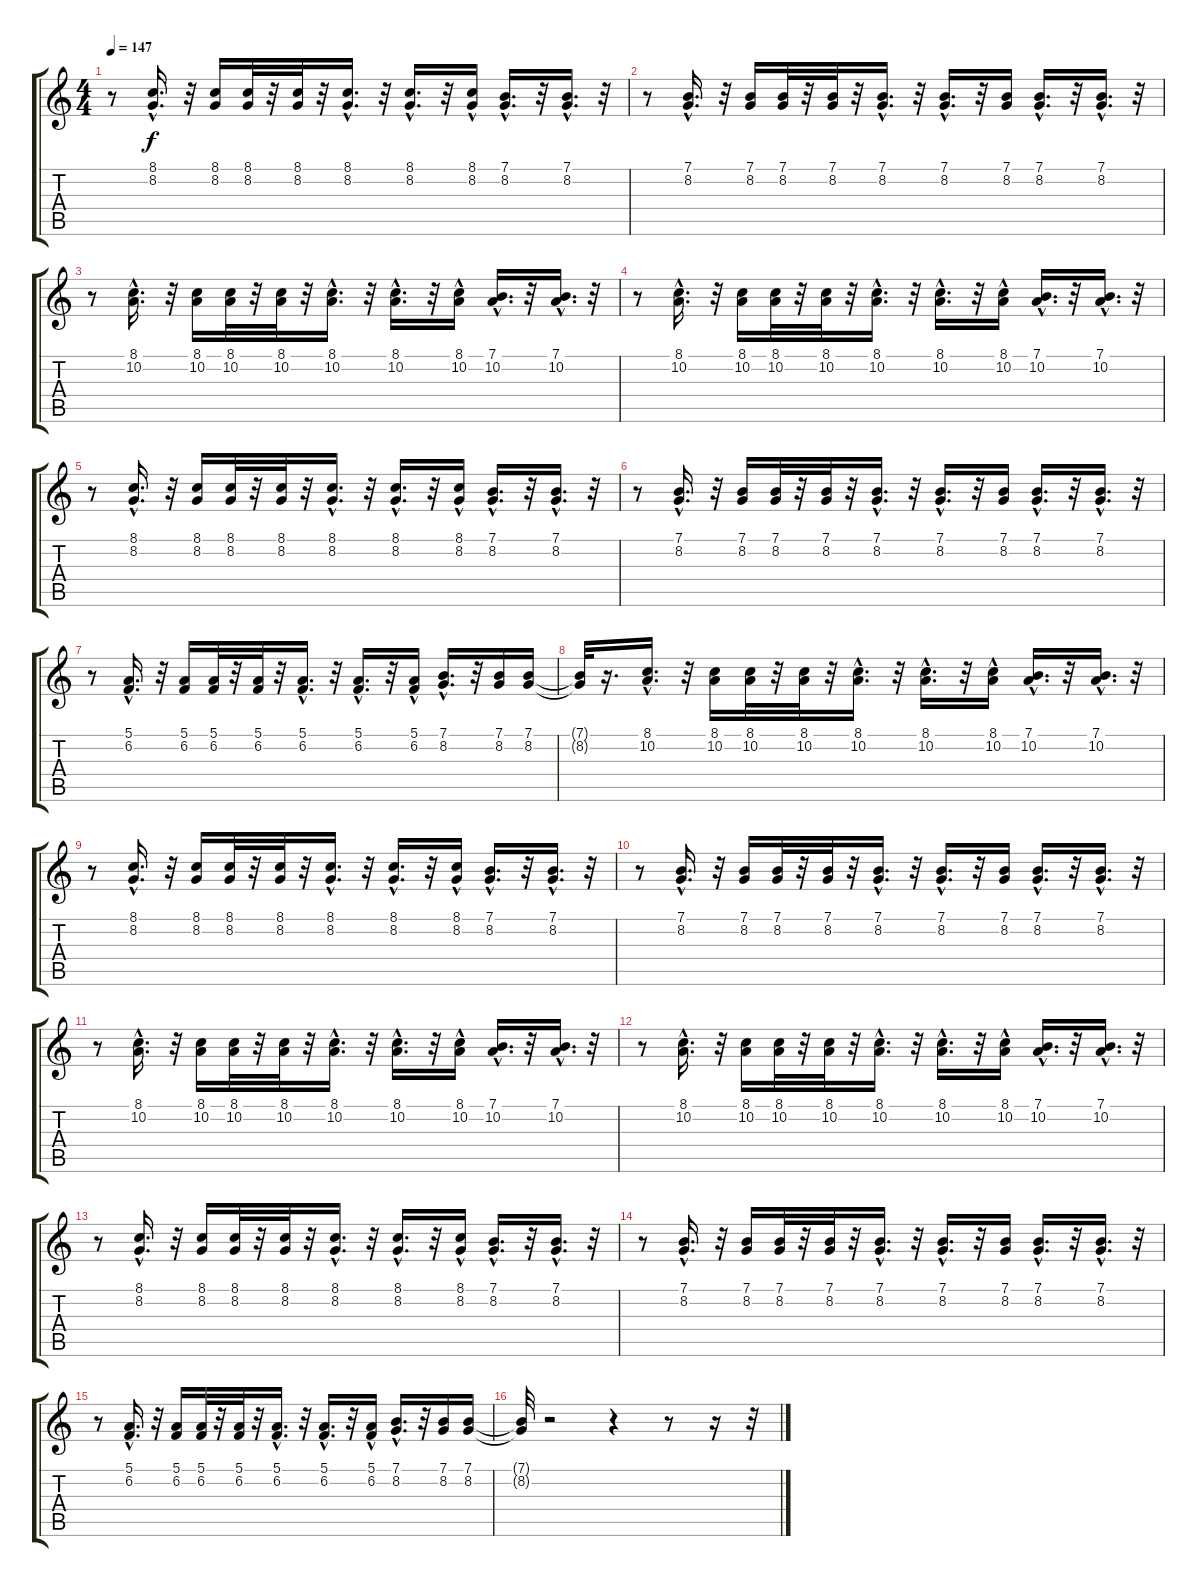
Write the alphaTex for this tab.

\track "" {instrument lead2sawtooth}
\staff {score tabs}
\tuning (E4 B3 G3 D3 A2 E2) {hide}
\ts (4 4)
\tempo 147
\clef g2
\ks c
r.8{dy f} (8.1{hac} 8.2{hac}).16{d} r.32 (8.1 8.2).16 (8.1 8.2).32 r.32 (8.1 8.2).32 r.32 (8.1{hac} 8.2{hac}).16{d} r.32 (8.1{hac} 8.2{hac}).16{d} r.32 (8.1{hac} 8.2).16 (7.1{hac} 8.2{hac}).16{d} r.32 (7.1{hac} 8.2{hac}).16{d} r.32 |
r.8 (7.1{hac} 8.2{hac}).16{d} r.32 (7.1 8.2).16 (7.1 8.2).32 r.32 (7.1 8.2).32 r.32 (7.1{hac} 8.2{hac}).16{d} r.32 (7.1{hac} 8.2{hac}).16{d} r.32 (7.1 8.2).16 (7.1{hac} 8.2{hac}).16{d} r.32 (7.1{hac} 8.2{hac}).16{d} r.32 |
r.8 (8.1{hac} 10.2{hac}).16{d} r.32 (8.1 10.2).16 (8.1 10.2).32 r.32 (8.1 10.2).32 r.32 (8.1{hac} 10.2{hac}).16{d} r.32 (8.1{hac} 10.2{hac}).16{d} r.32 (8.1{hac} 10.2).16 (7.1{hac} 10.2{hac}).16{d} r.32 (7.1{hac} 10.2{hac}).16{d} r.32 |
r.8 (8.1{hac} 10.2{hac}).16{d} r.32 (8.1 10.2).16 (8.1 10.2).32 r.32 (8.1 10.2).32 r.32 (8.1{hac} 10.2{hac}).16{d} r.32 (8.1{hac} 10.2{hac}).16{d} r.32 (8.1{hac} 10.2).16 (7.1{hac} 10.2{hac}).16{d} r.32 (7.1{hac} 10.2{hac}).16{d} r.32 |
r.8 (8.1{hac} 8.2{hac}).16{d} r.32 (8.1 8.2).16 (8.1 8.2).32 r.32 (8.1 8.2).32 r.32 (8.1{hac} 8.2{hac}).16{d} r.32 (8.1{hac} 8.2{hac}).16{d} r.32 (8.1{hac} 8.2).16 (7.1{hac} 8.2{hac}).16{d} r.32 (7.1{hac} 8.2{hac}).16{d} r.32 |
r.8 (7.1{hac} 8.2{hac}).16{d} r.32 (7.1 8.2).16 (7.1 8.2).32 r.32 (7.1 8.2).32 r.32 (7.1{hac} 8.2{hac}).16{d} r.32 (7.1{hac} 8.2{hac}).16{d} r.32 (7.1 8.2).16 (7.1{hac} 8.2{hac}).16{d} r.32 (7.1{hac} 8.2{hac}).16{d} r.32 |
r.8 (5.1{hac} 6.2{hac}).16{d} r.32 (5.1 6.2).16 (5.1 6.2).32 r.32 (5.1 6.2).32 r.32 (5.1{hac} 6.2{hac}).16{d} r.32 (5.1{hac} 6.2{hac}).16{d} r.32 (5.1{hac} 6.2{hac}).16 (7.1{hac} 8.2{hac}).16{d} r.32 (7.1 8.2).16 (7.1 8.2).16 |
(7.1{t} 8.2{t}).32 r.16{d} (8.1{hac} 10.2{hac}).16{d} r.32 (8.1 10.2).16 (8.1 10.2).32 r.32 (8.1 10.2).32 r.32 (8.1{hac} 10.2{hac}).16{d} r.32 (8.1{hac} 10.2{hac}).16{d} r.32 (8.1{hac} 10.2).16 (7.1{hac} 10.2{hac}).16{d} r.32 (7.1{hac} 10.2{hac}).16{d} r.32 |
r.8 (8.1{hac} 8.2{hac}).16{d} r.32 (8.1 8.2).16 (8.1 8.2).32 r.32 (8.1 8.2).32 r.32 (8.1{hac} 8.2{hac}).16{d} r.32 (8.1{hac} 8.2{hac}).16{d} r.32 (8.1{hac} 8.2).16 (7.1{hac} 8.2{hac}).16{d} r.32 (7.1{hac} 8.2{hac}).16{d} r.32 |
r.8 (7.1{hac} 8.2{hac}).16{d} r.32 (7.1 8.2).16 (7.1 8.2).32 r.32 (7.1 8.2).32 r.32 (7.1{hac} 8.2{hac}).16{d} r.32 (7.1{hac} 8.2{hac}).16{d} r.32 (7.1 8.2).16 (7.1{hac} 8.2{hac}).16{d} r.32 (7.1{hac} 8.2{hac}).16{d} r.32 |
r.8 (8.1{hac} 10.2{hac}).16{d} r.32 (8.1 10.2).16 (8.1 10.2).32 r.32 (8.1 10.2).32 r.32 (8.1{hac} 10.2{hac}).16{d} r.32 (8.1{hac} 10.2{hac}).16{d} r.32 (8.1{hac} 10.2).16 (7.1{hac} 10.2{hac}).16{d} r.32 (7.1{hac} 10.2{hac}).16{d} r.32 |
r.8 (8.1{hac} 10.2{hac}).16{d} r.32 (8.1 10.2).16 (8.1 10.2).32 r.32 (8.1 10.2).32 r.32 (8.1{hac} 10.2{hac}).16{d} r.32 (8.1{hac} 10.2{hac}).16{d} r.32 (8.1{hac} 10.2).16 (7.1{hac} 10.2{hac}).16{d} r.32 (7.1{hac} 10.2{hac}).16{d} r.32 |
r.8 (8.1{hac} 8.2{hac}).16{d} r.32 (8.1 8.2).16 (8.1 8.2).32 r.32 (8.1 8.2).32 r.32 (8.1{hac} 8.2{hac}).16{d} r.32 (8.1{hac} 8.2{hac}).16{d} r.32 (8.1{hac} 8.2).16 (7.1{hac} 8.2{hac}).16{d} r.32 (7.1{hac} 8.2{hac}).16{d} r.32 |
r.8 (7.1{hac} 8.2{hac}).16{d} r.32 (7.1 8.2).16 (7.1 8.2).32 r.32 (7.1 8.2).32 r.32 (7.1{hac} 8.2{hac}).16{d} r.32 (7.1{hac} 8.2{hac}).16{d} r.32 (7.1 8.2).16 (7.1{hac} 8.2{hac}).16{d} r.32 (7.1{hac} 8.2{hac}).16{d} r.32 |
r.8 (5.1{hac} 6.2{hac}).16{d} r.32 (5.1 6.2).16 (5.1 6.2).32 r.32 (5.1 6.2).32 r.32 (5.1{hac} 6.2{hac}).16{d} r.32 (5.1{hac} 6.2{hac}).16{d} r.32 (5.1{hac} 6.2{hac}).16 (7.1{hac} 8.2{hac}).16{d} r.32 (7.1 8.2).16 (7.1 8.2).16 |
(7.1{t} 8.2{t}).32 r.2 r.4 r.8 r.16 r.32
